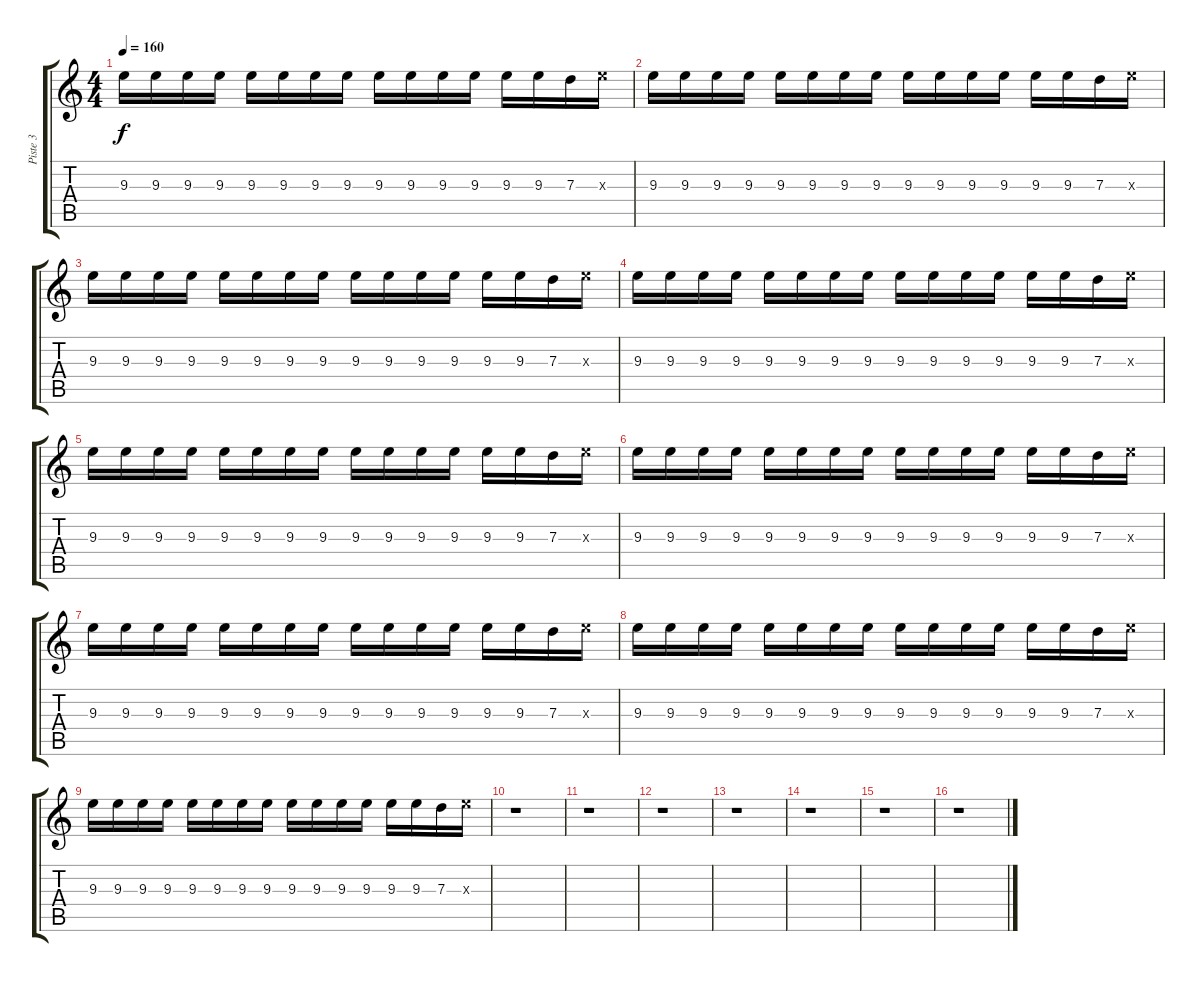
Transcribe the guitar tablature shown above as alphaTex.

\track ("Piste 3" "Piste 3") {instrument distortionguitar}
\staff {score tabs}
\tuning (E4 B3 G3 D3 A2 E2) {hide}
\ts (4 4)
\tempo 160
\clef g2
\ks c
9.3.16{dy f} 9.3.16 9.3.16 9.3.16 9.3.16 9.3.16 9.3.16 9.3.16 9.3.16 9.3.16 9.3.16 9.3.16 9.3.16 9.3.16 7.3.16 9.3{x}.16 |
9.3.16 9.3.16 9.3.16 9.3.16 9.3.16 9.3.16 9.3.16 9.3.16 9.3.16 9.3.16 9.3.16 9.3.16 9.3.16 9.3.16 7.3.16 9.3{x}.16 |
9.3.16 9.3.16 9.3.16 9.3.16 9.3.16 9.3.16 9.3.16 9.3.16 9.3.16 9.3.16 9.3.16 9.3.16 9.3.16 9.3.16 7.3.16 9.3{x}.16 |
9.3.16 9.3.16 9.3.16 9.3.16 9.3.16 9.3.16 9.3.16 9.3.16 9.3.16 9.3.16 9.3.16 9.3.16 9.3.16 9.3.16 7.3.16 9.3{x}.16 |
9.3.16 9.3.16 9.3.16 9.3.16 9.3.16 9.3.16 9.3.16 9.3.16 9.3.16 9.3.16 9.3.16 9.3.16 9.3.16 9.3.16 7.3.16 9.3{x}.16 |
9.3.16 9.3.16 9.3.16 9.3.16 9.3.16 9.3.16 9.3.16 9.3.16 9.3.16 9.3.16 9.3.16 9.3.16 9.3.16 9.3.16 7.3.16 9.3{x}.16 |
9.3.16 9.3.16 9.3.16 9.3.16 9.3.16 9.3.16 9.3.16 9.3.16 9.3.16 9.3.16 9.3.16 9.3.16 9.3.16 9.3.16 7.3.16 9.3{x}.16 |
9.3.16 9.3.16 9.3.16 9.3.16 9.3.16 9.3.16 9.3.16 9.3.16 9.3.16 9.3.16 9.3.16 9.3.16 9.3.16 9.3.16 7.3.16 9.3{x}.16 |
9.3.16 9.3.16 9.3.16 9.3.16 9.3.16 9.3.16 9.3.16 9.3.16 9.3.16 9.3.16 9.3.16 9.3.16 9.3.16 9.3.16 7.3.16 9.3{x}.16 |
r.1 |
r.1 |
r.1 |
r.1 |
r.1 |
r.1 |
r.1
